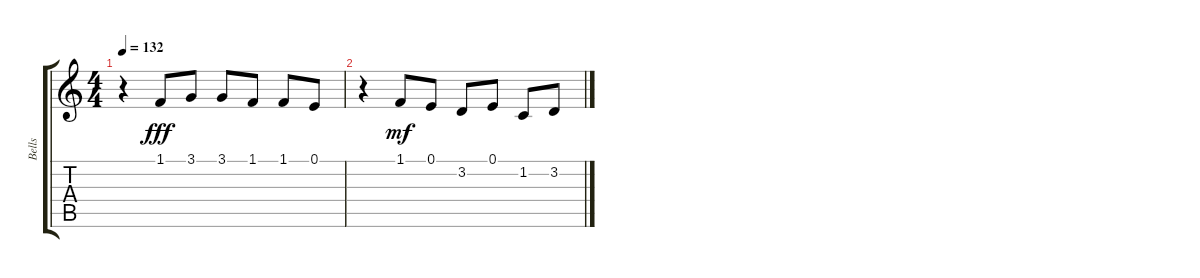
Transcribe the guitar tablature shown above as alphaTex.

\track ("Bells" "Bells") {instrument tubularbells}
\staff {score tabs}
\tuning (E4 B3 G3 D3 A2 E2) {hide}
\ts (4 4)
\tempo 132
\clef g2
\ks c
r.4{dy ff} 1.1.8{dy fff} 3.1.8 3.1.8 1.1.8 1.1.8 0.1.8 |
r.4 1.1.8{dy mf} 0.1.8 3.2.8 0.1.8 1.2.8 3.2.8
